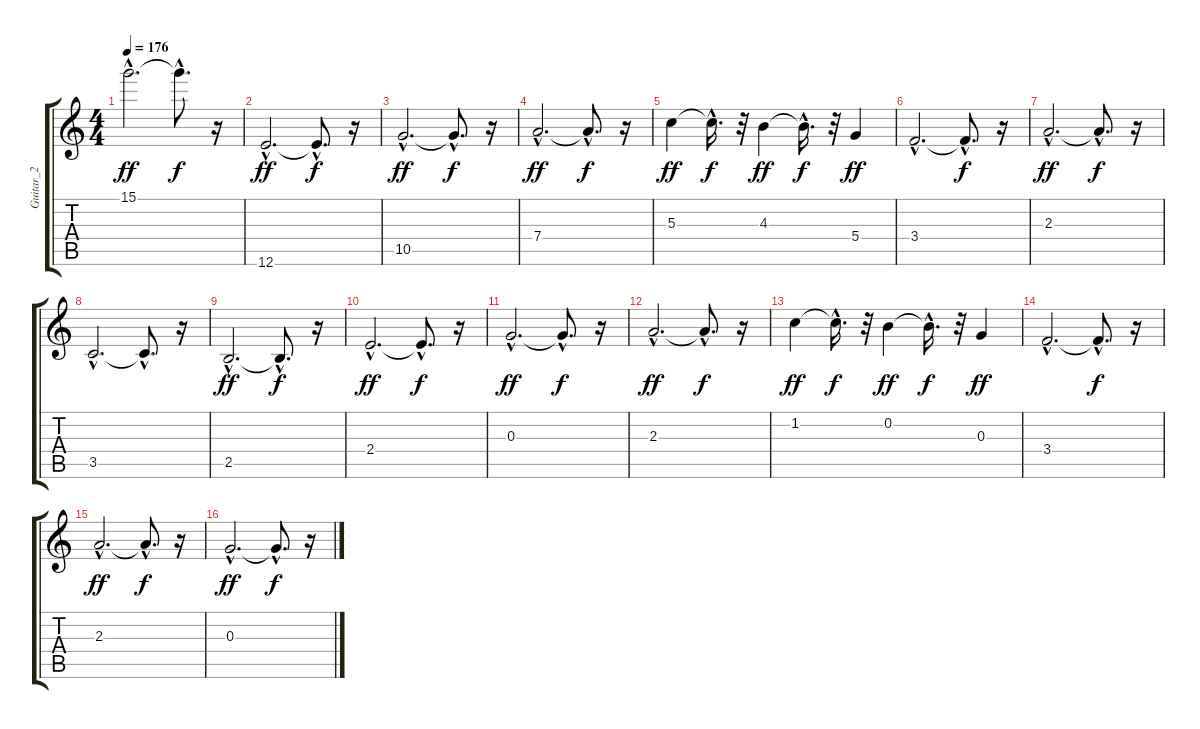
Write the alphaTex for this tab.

\track ("Guitar_2" "Guitar_2") {instrument acousticguitarsteel}
\staff {score tabs}
\tuning (E4 B3 G3 D3 A2 E2) {hide}
\ts (4 4)
\tempo 176
\clef g2
\ks c
15.1{hac}.2{d dy ff} 15.1{hac t}.8{d dy f} r.16 |
12.6{hac}.2{d dy ff} 12.6{hac t}.8{d dy f} r.16 |
10.5{hac}.2{d dy ff} 10.5{hac t}.8{d dy f} r.16 |
7.4{hac}.2{d dy ff} 7.4{hac t}.8{d dy f} r.16 |
5.3.4{dy ff} 5.3{hac t}.16{d dy f} r.32 4.3.4{dy ff} 4.3{hac t}.16{d dy f} r.32 5.4.4{dy ff} |
3.4{hac}.2{d} 3.4{hac t}.8{d dy f} r.16 |
2.3{hac}.2{d dy ff} 2.3{hac t}.8{d dy f} r.16 |
3.5{hac}.2{d} 3.5{hac t}.8{d} r.16 |
2.5{hac}.2{d dy ff} 2.5{hac t}.8{d dy f} r.16 |
2.4{hac}.2{d dy ff} 2.4{hac t}.8{d dy f} r.16 |
0.3{hac}.2{d dy ff} 0.3{hac t}.8{d dy f} r.16 |
2.3{hac}.2{d dy ff} 2.3{hac t}.8{d dy f} r.16 |
1.2.4{dy ff} 1.2{hac t}.16{d dy f} r.32 0.2.4{dy ff} 0.2{hac t}.16{d dy f} r.32 0.3.4{dy ff} |
3.4{hac}.2{d} 3.4{hac t}.8{d dy f} r.16 |
2.3{hac}.2{d dy ff} 2.3{hac t}.8{d dy f} r.16 |
0.3{hac}.2{d dy ff} 0.3{hac t}.8{d dy f} r.16
